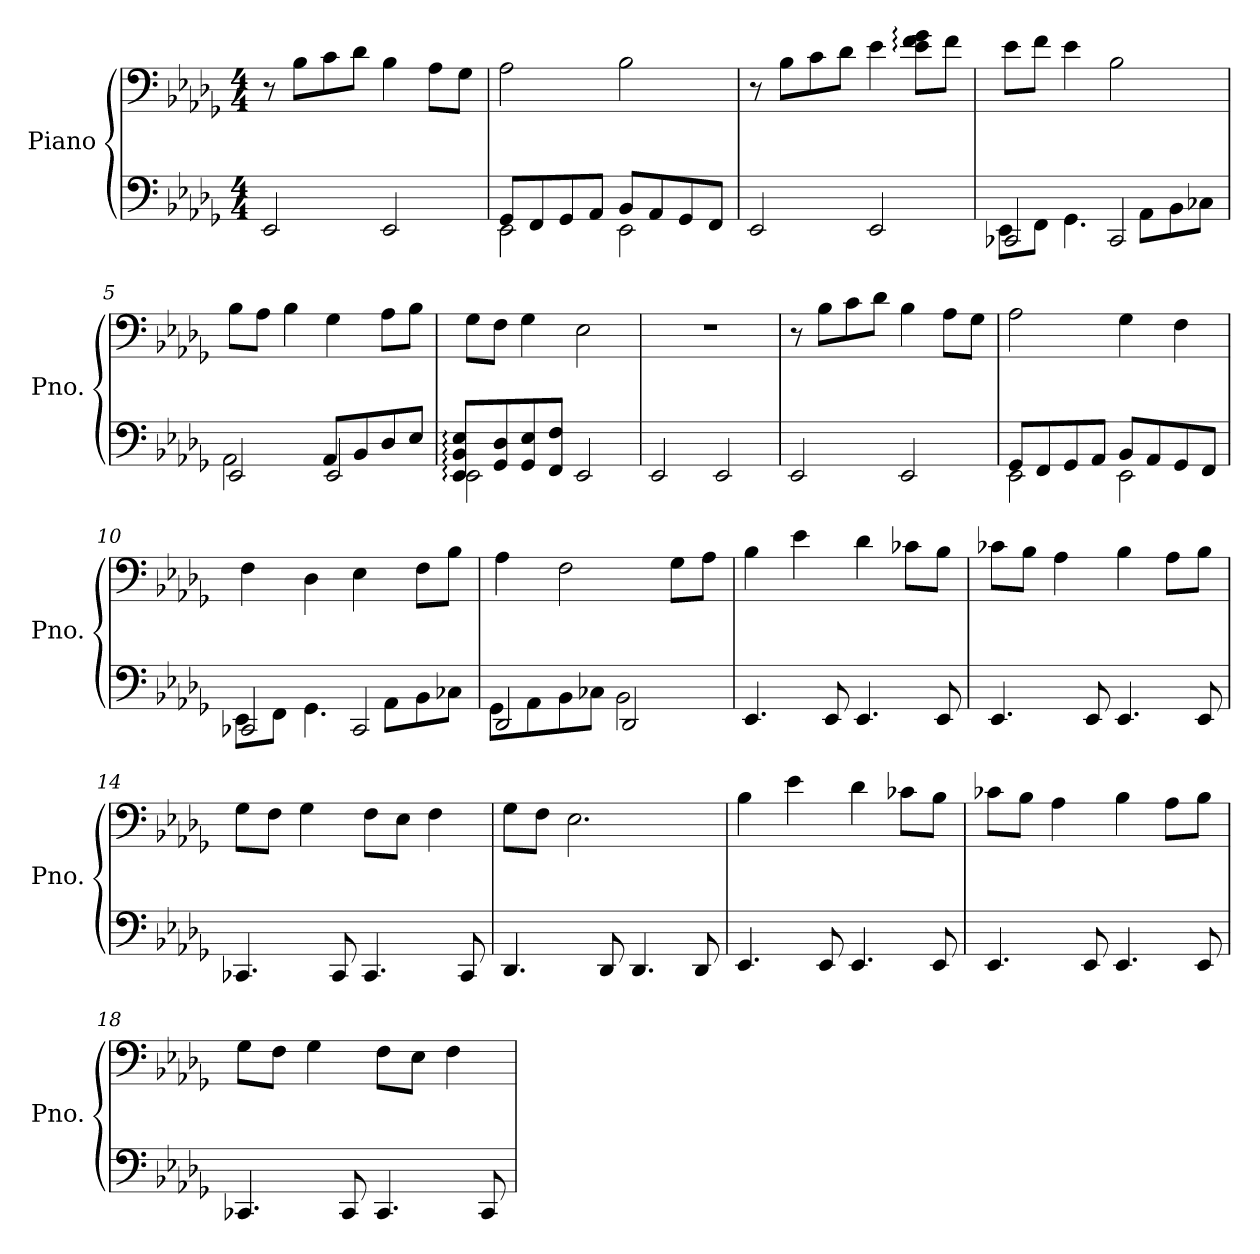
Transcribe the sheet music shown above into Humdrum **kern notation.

**kern	**kern
*part1	*part1
*staff2	*staff1
*I"Piano	*
*I'Pno.	*
*clefF4	*clefF4
*k[b-e-a-d-g-]	*k[b-e-a-d-g-]
*M4/4	*M4/4
*MM116	*MM116
=1	=1
2EE-/	8r
.	8B-\L
.	8c\
.	8d-\J
2EE-/	4B-\
.	8A-\L
.	8G-\J
=2	=2
*^	*
8GG-/L	2EE-\	2A-\
8FF/	.	.
8GG-/	.	.
8AA-/J	.	.
8BB-/L	2EE-\	2B-\
8AA-/	.	.
8GG-/	.	.
8FF/J	.	.
*v	*v	*
=3	=3
2EE-/	8r
.	8B-\L
.	8c\
.	8d-\J
2EE-/	4e-\
.	8e-\: 8f\: 8g-\:L
.	8f\J
=4	=4
*^	*
2CC-X/	8EE-\L	8e-\L
.	8FF\J	8f\J
.	4.GG-\	4e-\
2CC-/	.	2B-\
.	8AA-\L	.
.	8BB-\	.
.	8C-X\J	.
!!LO:LB:g=z
=5	=5	=5
2EE-/	2AA-\	8B-\L
.	.	8A-\J
.	.	4B-\
2EE-/	8AA-/L	4G-\
.	8BB-/	.
.	8D-/	8A-\L
.	8E-/J	8B-\J
=6	=6	=6
2EE-\	8EE-/: 8BB-/: 8E-/:L	8G-\L
.	8GG-/ 8D-/	8F\J
.	8GG-/ 8E-/	4G-\
.	8FF/ 8F/J	.
2EE-/	2rFyy	2E-\
*v	*v	*
=7	=7
2EE-/	1r
2EE-/	.
=8	=8
2EE-/	8r
.	8B-\L
.	8c\
.	8d-\J
2EE-/	4B-\
.	8A-\L
.	8G-\J
=9	=9
*^	*
8GG-/L	2EE-\	2A-\
8FF/	.	.
8GG-/	.	.
8AA-/J	.	.
8BB-/L	2EE-\	4G-\
8AA-/	.	.
8GG-/	.	4F\
8FF/J	.	.
!!LO:LB:g=z
=10	=10	=10
2CC-X/	8EE-\L	4F\
.	8FF\J	.
.	4.GG-\	4D-\
2CC-/	.	4E-\
.	8AA-\L	.
.	8BB-\	8F\L
.	8C-X\J	8B-\J
=11	=11	=11
2DD-/	8GG-\L	4A-\
.	8AA-\	.
.	8BB-\	2F\
.	8C-X\J	.
2DD-/	2BB-\	.
.	.	8G-\L
.	.	8A-\J
*v	*v	*
=12	=12
4.EE-/	4B-\
.	4e-\
8EE-/	.
4.EE-/	4d-\
.	8c-X\L
8EE-/	8B-\J
=13	=13
4.EE-/	8c-X\L
.	8B-\J
.	4A-\
8EE-/	.
4.EE-/	4B-\
.	8A-\L
8EE-/	8B-\J
=14	=14
4.CC-X/	8G-\L
.	8F\J
.	4G-\
8CC-/	.
4.CC-/	8F\L
.	8E-\J
.	4F\
8CC-/	.
!!LO:PB:g=z
=15	=15
4.DD-/	8G-\L
.	8F\J
.	2.E-\
8DD-/	.
4.DD-/	.
8DD-/	.
=16	=16
4.EE-/	4B-\
.	4e-\
8EE-/	.
4.EE-/	4d-\
.	8c-X\L
8EE-/	8B-\J
=17	=17
4.EE-/	8c-X\L
.	8B-\J
.	4A-\
8EE-/	.
4.EE-/	4B-\
.	8A-\L
8EE-/	8B-\J
=18	=18
4.CC-X/	8G-\L
.	8F\J
.	4G-\
8CC-/	.
4.CC-/	8F\L
.	8E-\J
.	4F\
8CC-/	.
=	=
*-	*-
